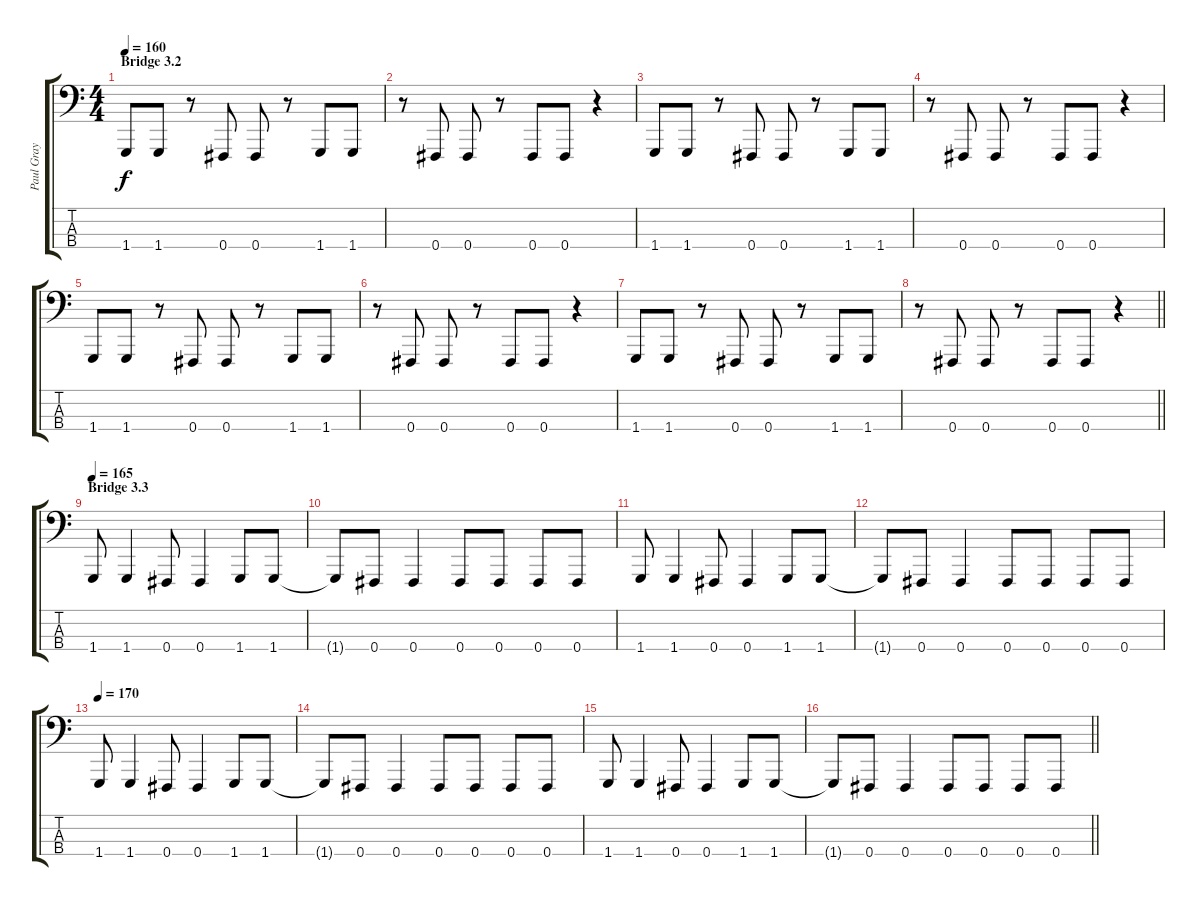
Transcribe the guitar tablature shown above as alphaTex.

\track ("Paul Gray" "Paul Gray") {instrument electricbasspick}
\staff {score tabs}
\tuning (E2 B1 Gb1 Gb0) {hide}
\ts (4 4)
\section ("" "Bridge 3.2")
\tempo 160
\clef f4
\ks c
1.4.8{dy f} 1.4.8 r.8 0.4.8 0.4.8 r.8 1.4.8 1.4.8 |
r.8 0.4.8 0.4.8 r.8 0.4.8 0.4.8 r.4 |
1.4.8 1.4.8 r.8 0.4.8 0.4.8 r.8 1.4.8 1.4.8 |
r.8 0.4.8 0.4.8 r.8 0.4.8 0.4.8 r.4 |
1.4.8 1.4.8 r.8 0.4.8 0.4.8 r.8 1.4.8 1.4.8 |
r.8 0.4.8 0.4.8 r.8 0.4.8 0.4.8 r.4 |
1.4.8 1.4.8 r.8 0.4.8 0.4.8 r.8 1.4.8 1.4.8 |
\barLineRight lightlight
r.8 0.4.8 0.4.8 r.8 0.4.8 0.4.8 r.4 |
\section ("" "Bridge 3.3")
\tempo 165
1.4.8 1.4.4 0.4.8 0.4.4 1.4.8 1.4.8 |
1.4{t}.8 0.4.8 0.4.4 0.4.8 0.4.8 0.4.8 0.4.8 |
1.4.8 1.4.4 0.4.8 0.4.4 1.4.8 1.4.8 |
1.4{t}.8 0.4.8 0.4.4 0.4.8 0.4.8 0.4.8 0.4.8 |
\tempo 170
1.4.8 1.4.4 0.4.8 0.4.4 1.4.8 1.4.8 |
1.4{t}.8 0.4.8 0.4.4 0.4.8 0.4.8 0.4.8 0.4.8 |
1.4.8 1.4.4 0.4.8 0.4.4 1.4.8 1.4.8 |
\barLineRight lightlight
1.4{t}.8 0.4.8 0.4.4 0.4.8 0.4.8 0.4.8 0.4.8
